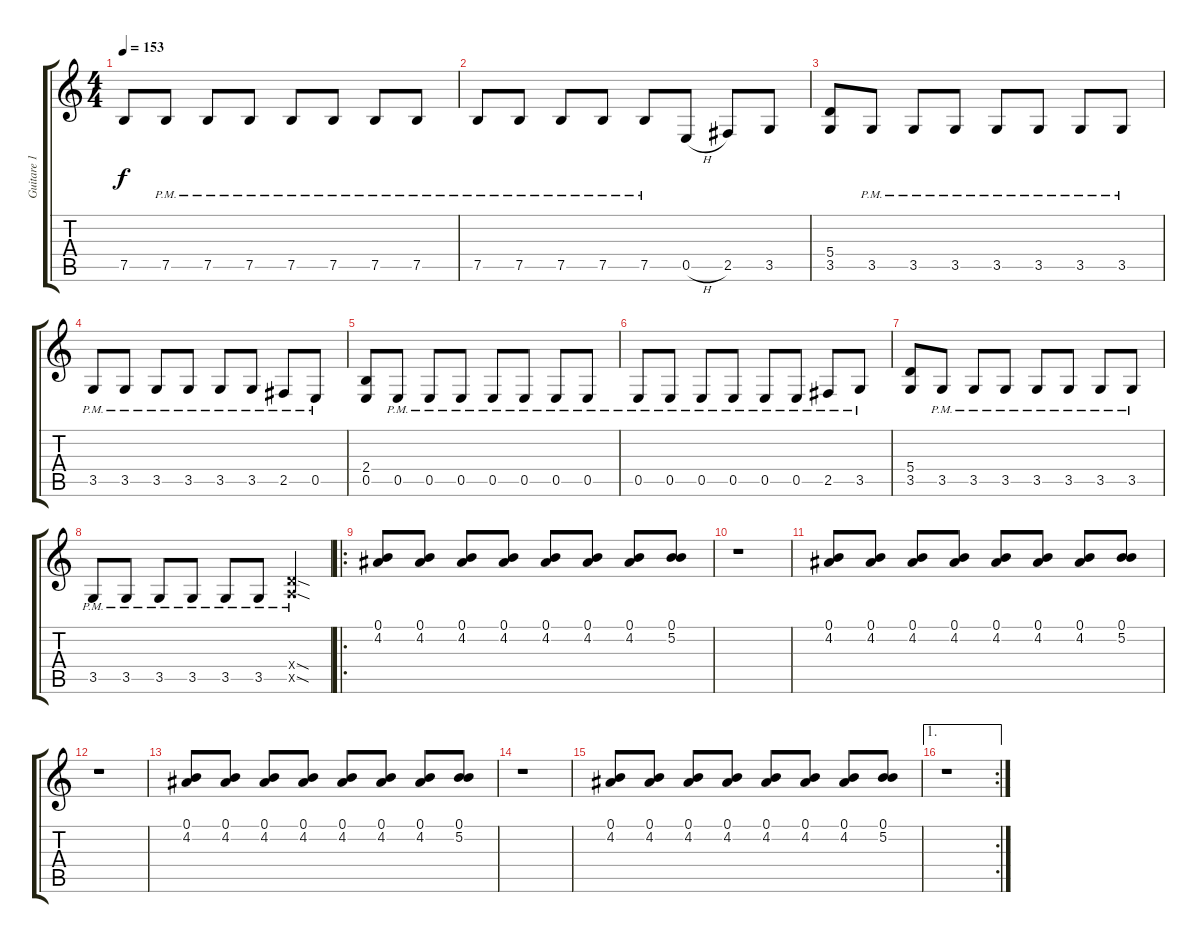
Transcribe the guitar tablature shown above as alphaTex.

\track ("Guitare 1" "Guitare 1") {instrument distortionguitar}
\staff {score tabs}
\tuning (B3 Gb3 D3 A2 E2 B1) {hide}
\ts (4 4)
\tempo 153
\clef g2
\ks c
7.5.8{dy f} 7.5{pm}.8 7.5{pm}.8 7.5{pm}.8 7.5{pm}.8 7.5{pm}.8 7.5{pm}.8 7.5{pm}.8 |
7.5{pm}.8 7.5{pm}.8 7.5{pm}.8 7.5{pm}.8 7.5{pm}.8 0.5{h}.8 2.5.8 3.5.8 |
(5.4 3.5).8 3.5{pm}.8 3.5{pm}.8 3.5{pm}.8 3.5{pm}.8 3.5{pm}.8 3.5{pm}.8 3.5{pm}.8 |
3.5{pm}.8 3.5{pm}.8 3.5{pm}.8 3.5{pm}.8 3.5{pm}.8 3.5{pm}.8 2.5{pm}.8 0.5{pm}.8 |
(2.4 0.5).8 0.5{pm}.8 0.5{pm}.8 0.5{pm}.8 0.5{pm}.8 0.5{pm}.8 0.5{pm}.8 0.5{pm}.8 |
0.5{pm}.8 0.5{pm}.8 0.5{pm}.8 0.5{pm}.8 0.5{pm}.8 0.5{pm}.8 2.5{pm}.8 3.5{pm}.8 |
(5.4 3.5).8 3.5{pm}.8 3.5{pm}.8 3.5{pm}.8 3.5{pm}.8 3.5{pm}.8 3.5{pm}.8 3.5{pm}.8 |
3.5{pm}.8 3.5{pm}.8 3.5{pm}.8 3.5{pm}.8 3.5{pm}.8 3.5{pm}.8 (0.4{sod x} 10.5{sod pm x}).4 |
\ro
(0.1 4.2).8 (0.1 4.2).8 (0.1 4.2).8 (0.1 4.2).8 (0.1 4.2).8 (0.1 4.2).8 (0.1 4.2).8 (0.1 5.2).8 |
r.1 |
(0.1 4.2).8 (0.1 4.2).8 (0.1 4.2).8 (0.1 4.2).8 (0.1 4.2).8 (0.1 4.2).8 (0.1 4.2).8 (0.1 5.2).8 |
r.1 |
(0.1 4.2).8 (0.1 4.2).8 (0.1 4.2).8 (0.1 4.2).8 (0.1 4.2).8 (0.1 4.2).8 (0.1 4.2).8 (0.1 5.2).8 |
r.1 |
(0.1 4.2).8 (0.1 4.2).8 (0.1 4.2).8 (0.1 4.2).8 (0.1 4.2).8 (0.1 4.2).8 (0.1 4.2).8 (0.1 5.2).8 |
\ae 1
\rc 2
r.1
